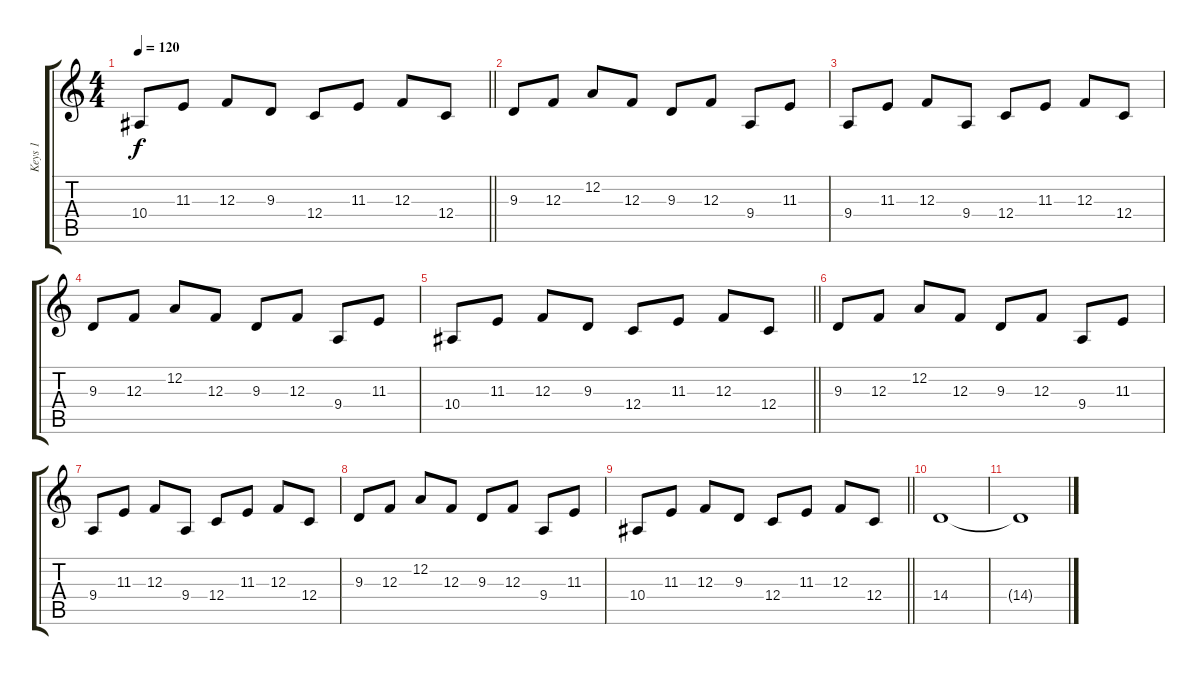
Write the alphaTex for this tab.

\track ("Keys 1" "Keys 1") {instrument stringensemble1}
\staff {score tabs}
\tuning (D4 A3 F3 C3 G2 D2) {hide}
\ts (4 4)
\tempo 120
\clef g2
\barLineRight lightlight
\ks c
10.4.8{dy f} 11.3.8 12.3.8 9.3.8 12.4.8 11.3.8 12.3.8 12.4.8 |
9.3.8 12.3.8 12.2.8 12.3.8 9.3.8 12.3.8 9.4.8 11.3.8 |
9.4.8 11.3.8 12.3.8 9.4.8 12.4.8 11.3.8 12.3.8 12.4.8 |
9.3.8 12.3.8 12.2.8 12.3.8 9.3.8 12.3.8 9.4.8 11.3.8 |
\barLineRight lightlight
10.4.8 11.3.8 12.3.8 9.3.8 12.4.8 11.3.8 12.3.8 12.4.8 |
9.3.8 12.3.8 12.2.8 12.3.8 9.3.8 12.3.8 9.4.8 11.3.8 |
9.4.8 11.3.8 12.3.8 9.4.8 12.4.8 11.3.8 12.3.8 12.4.8 |
9.3.8 12.3.8 12.2.8 12.3.8 9.3.8 12.3.8 9.4.8 11.3.8 |
\barLineRight lightlight
10.4.8 11.3.8 12.3.8 9.3.8 12.4.8 11.3.8 12.3.8 12.4.8 |
14.4.1 |
14.4{t}.1
